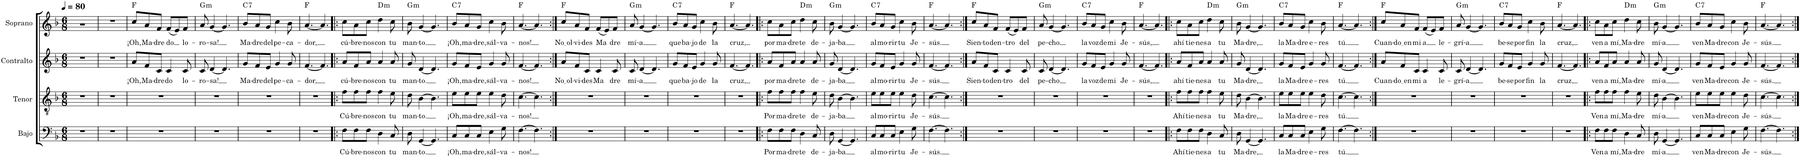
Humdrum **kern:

**kern	**text	**kern	**text	**kern	**text	**kern	**text	**harte
*part4	*part4	*part3	*part3	*part2	*part2	*part1	*part1	*part1
*staff4	*staff4	*staff3	*staff3	*staff2	*staff2	*staff1	*staff1	*
*I"Bajo	*	*I"Tenor	*	*I"Contralto	*	*I"Soprano	*	*
*I'B.	*	*I'T.	*	*I'C.	*	*I'S.	*	*
*clefF4	*	*clefGv2	*	*clefG2	*	*clefG2	*	*
*k[b-]	*	*k[b-]	*	*k[b-]	*	*k[b-]	*	*
*M6/8	*	*M6/8	*	*M6/8	*	*M6/8	*	*
*MM80	*	*MM80	*	*MM80	*	*MM80	*	*
=1	=1	=1	=1	=1	=1	=1	=1	=1
2.r	.	2.r	.	2.r	.	2.rg	.	.
=2	=2	=2	=2	=2	=2	=2	=2	=2
2.r	.	2.r	.	2.r	.	2.r	.	.
=3	=3	=3	=3	=3	=3	=3	=3	=3
!	!	!	!	!	!LO:LY:b	!	!LO:LY:b	!
2.r	.	2.r	.	8a/L	¡Oh,	8cc/L	¡Oh,	F:maj
!	!	!	!	!	!LO:LY:b	!	!LO:LY:b	!
.	.	.	.	8f/	Ma-	8a/	Ma-	.
!	!	!	!	!	!LO:LY:b	!	!LO:LY:b	!
.	.	.	.	8c/J	-dre	8f/J	-dre	.
!	!	!	!	!	!LO:LY:b	!	!LO:LY:b	!
.	.	.	.	4c/	do	(8f/L	do	.
.	.	.	.	.	.	8e/)	.	.
!	!	!	!	!	!LO:LY:b	!	!LO:LY:b	!
.	.	.	.	8c/	lo-	8f/J	lo-	.
=4	=4	=4	=4	=4	=4	=4	=4	=4
!	!	!	!	!	!LO:LY:b	!	!LO:LY:b	!LO:H:kt=m
2.r	.	2.r	.	8c/	-ro-	8a/	-ro-	G:min
!	!	!	!	!	!LO:LY:b	!	!LO:LY:b	!
.	.	.	.	[4d/	-sa!	[4g/	-sa!	.
.	.	.	.	4.d/]	.	4.g/]	.	.
=5	=5	=5	=5	=5	=5	=5	=5	=5
!	!	!	!	!	!LO:LY:b	!	!LO:LY:b	!LO:H:kt=7
2.r	.	2.r	.	8g/L	Ma-	8b-/L	Ma-	C:7
!	!	!	!	!	!LO:LY:b	!	!LO:LY:b	!
.	.	.	.	8f/	-dre	8a/	-dre	.
!	!	!	!	!	!LO:LY:b	!	!LO:LY:b	!
.	.	.	.	8e/J	del	8g/J	del	.
!	!	!	!	!	!LO:LY:b	!	!LO:LY:b	!
.	.	.	.	4g/	pe-	4cc\	pe-	.
!	!	!	!	!	!LO:LY:b	!	!LO:LY:b	!
.	.	.	.	8g/	-ca-	8b-\	-ca-	.
=6	=6	=6	=6	=6	=6	=6	=6	=6
!	!	!	!	!	!LO:LY:b	!	!LO:LY:b	!
2.r	.	2.r	.	[4.f/	-dor,	[4.a/	-dor,	F:maj
.	.	.	.	4.f/]	.	4.a/]	.	.
=7!|:	=7!|:	=7!|:	=7!|:	=7!|:	=7!|:	=7!|:	=7!|:	=7!|:
!	!LO:LY:b	!	!LO:LY:b	!	!LO:LY:b	!	!LO:LY:b	!
8F\L	Cú-	8f\L	Cú-	8a/L	cú-	8cc\L	cú-	.
!	!LO:LY:b	!	!LO:LY:b	!	!LO:LY:b	!	!LO:LY:b	!
8F\	-bre-	8f\	-bre-	8f/	-bre-	8a\	-bre-	.
!	!LO:LY:b	!	!LO:LY:b	!	!LO:LY:b	!	!LO:LY:b	!
8F\J	-nos	8f\J	-nos	8a/J	-nos	8cc\J	-nos	.
!	!LO:LY:b	!	!LO:LY:b	!	!LO:LY:b	!	!LO:LY:b	!LO:H:kt=m
4D\	con	4f\	con	4a/	con	4dd\	con	D:min
!	!LO:LY:b	!	!LO:LY:b	!	!LO:LY:b	!	!LO:LY:b	!
8C/	tu	8e\	tu	8a/	tu	8cc\	tu	.
=8	=8	=8	=8	=8	=8	=8	=8	=8
!	!LO:LY:b	!	!LO:LY:b	!	!LO:LY:b	!	!LO:LY:b	!LO:H:kt=m
8D\	man-	8d\	man-	8g/	man-	8b-\	man-	G:min
!	!LO:LY:b	!	!LO:LY:b	!	!LO:LY:b	!	!LO:LY:b	!
[4GG/	-to.	[4B-\	-to.	[4d/	-to.	[4g/	-to.	.
4.GG/]	.	4.B-\]	.	4.d/]	.	4.g/]	.	.
=9	=9	=9	=9	=9	=9	=9	=9	=9
!	!LO:LY:b	!	!LO:LY:b	!	!LO:LY:b	!	!LO:LY:b	!LO:H:kt=7
8C/L	¡Oh,	8e\L	¡Oh,	8g/L	¡Oh,	8b-/L	¡Oh,	C:7
!	!LO:LY:b	!	!LO:LY:b	!	!LO:LY:b	!	!LO:LY:b	!
8C/	ma-	8e\	ma-	8f/	ma-	8a/	ma-	.
!	!LO:LY:b	!	!LO:LY:b	!	!LO:LY:b	!	!LO:LY:b	!
8C/J	-dre,	8e\J	-dre,	8e/J	-dre,	8g/J	-dre,	.
!	!LO:LY:b	!	!LO:LY:b	!	!LO:LY:b	!	!LO:LY:b	!
4E\	sál-	4e\	sál-	4g/	sál-	4cc\	sál-	.
!	!LO:LY:b	!	!LO:LY:b	!	!LO:LY:b	!	!LO:LY:b	!
8G\	-va-	8d\	-va-	8g/	-va-	8b-\	-va-	.
=10	=10	=10	=10	=10	=10	=10	=10	=10
!	!LO:LY:b	!	!LO:LY:b	!	!LO:LY:b	!	!LO:LY:b	!
[4.F\	-nos!	[4.c\	-nos!	[4.f/	-nos!	[4.a/	-nos!	F:maj
4.F\]	.	4.c\]	.	4.f/]	.	4.a/]	.	.
=11:|!	=11:|!	=11:|!	=11:|!	=11:|!	=11:|!	=11:|!	=11:|!	=11:|!
!	!	!	!	!	!LO:LY:b	!	!LO:LY:b	!
2.r	.	2.r	.	8a/L	No ol	8cc/L	No ol	F:maj
!	!	!	!	!	!LO:LY:b	!	!LO:LY:b	!
.	.	.	.	8f/	-vi-	8a/	-vi-	.
!	!	!	!	!	!LO:LY:b	!	!LO:LY:b	!
.	.	.	.	8c/J	-des	8f/J	-des	.
!	!	!	!	!	!LO:LY:b	!	!LO:LY:b	!
.	.	.	.	4c/	Ma	(8f/L	Ma	.
.	.	.	.	.	.	8e/)	.	.
!	!	!	!	!	!LO:LY:b	!	!LO:LY:b	!
.	.	.	.	8c/	dre	8f/J	dre	.
=12	=12	=12	=12	=12	=12	=12	=12	=12
!	!	!	!	!	!LO:LY:b	!	!LO:LY:b	!LO:H:kt=m
2.r	.	2.r	.	8c/	mí-	8a/	mí-	G:min
!	!	!	!	!	!LO:LY:b	!	!LO:LY:b	!
.	.	.	.	[4d/	-a	[4g/	-a	.
.	.	.	.	4.d/]	.	4.g/]	.	.
=13	=13	=13	=13	=13	=13	=13	=13	=13
!	!	!	!	!	!LO:LY:b	!	!LO:LY:b	!LO:H:kt=7
2.r	.	2.r	.	8g/L	que	8b-/L	que	C:7
!	!	!	!	!	!LO:LY:b	!	!LO:LY:b	!
.	.	.	.	8f/	ba-	8a/	ba-	.
!	!	!	!	!	!LO:LY:b	!	!LO:LY:b	!
.	.	.	.	8e/J	-jo	8g/J	-jo	.
!	!	!	!	!	!LO:LY:b	!	!LO:LY:b	!
.	.	.	.	4g/	de	4cc\	de	.
!	!	!	!	!	!LO:LY:b	!	!LO:LY:b	!
.	.	.	.	8g/	la	8b-\	la	.
=14	=14	=14	=14	=14	=14	=14	=14	=14
!	!	!	!	!	!LO:LY:b	!	!LO:LY:b	!
2.r	.	2.r	.	[4.f/	cruz,	[4.a/	cruz,	F:maj
.	.	.	.	4.f/]	.	4.a/]	.	.
=15!|:	=15!|:	=15!|:	=15!|:	=15!|:	=15!|:	=15!|:	=15!|:	=15!|:
!	!LO:LY:b	!	!LO:LY:b	!	!LO:LY:b	!	!LO:LY:b	!
8F\L	Por	8f\L	Por	8a/L	por	8cc\L	por	.
!	!LO:LY:b	!	!LO:LY:b	!	!LO:LY:b	!	!LO:LY:b	!
8F\	ma-	8f\	ma-	8f/	ma-	8a\	ma-	.
!	!LO:LY:b	!	!LO:LY:b	!	!LO:LY:b	!	!LO:LY:b	!
8F\J	-dre	8f\J	-dre	8a/J	-dre	8cc\J	-dre	.
!	!LO:LY:b	!	!LO:LY:b	!	!LO:LY:b	!	!LO:LY:b	!LO:H:kt=m
4D\	te	4f\	te	4a/	te	4dd\	te	D:min
!	!LO:LY:b	!	!LO:LY:b	!	!LO:LY:b	!	!LO:LY:b	!
8C/	de-	8e\	de-	8a/	de-	8cc\	de-	.
=16	=16	=16	=16	=16	=16	=16	=16	=16
!	!LO:LY:b	!	!LO:LY:b	!	!LO:LY:b	!	!LO:LY:b	!LO:H:kt=m
8D\	-ja-	8d\	-ja-	8g/	-ja-	8b-\	-ja-	G:min
!	!LO:LY:b	!	!LO:LY:b	!	!LO:LY:b	!	!LO:LY:b	!
[4GG/	-ba	[4B-\	-ba	[4d/	-ba	[4g/	-ba	.
4.GG/]	.	4.B-\]	.	4.d/]	.	4.g/]	.	.
=17	=17	=17	=17	=17	=17	=17	=17	=17
!	!LO:LY:b	!	!LO:LY:b	!	!LO:LY:b	!	!LO:LY:b	!LO:H:kt=7
8C/L	al	8e\L	al	8g/L	al	8b-/L	al	C:7
!	!LO:LY:b	!	!LO:LY:b	!	!LO:LY:b	!	!LO:LY:b	!
8C/	mo-	8e\	mo-	8f/	mo-	8a/	mo-	.
!	!LO:LY:b	!	!LO:LY:b	!	!LO:LY:b	!	!LO:LY:b	!
8C/J	-rir	8e\J	-rir	8e/J	-rir	8g/J	-rir	.
!	!LO:LY:b	!	!LO:LY:b	!	!LO:LY:b	!	!LO:LY:b	!
4E\	tu	4e\	tu	4g/	tu	4cc\	tu	.
!	!LO:LY:b	!	!LO:LY:b	!	!LO:LY:b	!	!LO:LY:b	!
8G\	Je-	8d\	Je-	8g/	Je-	8b-\	Je-	.
=18	=18	=18	=18	=18	=18	=18	=18	=18
!	!LO:LY:b	!	!LO:LY:b	!	!LO:LY:b	!	!LO:LY:b	!
[4.F\	-sús.	[4.c\	-sús.	[4.f/	-sús.	[4.a/	-sús.	F:maj
4.F\]	.	4.c\]	.	4.f/]	.	4.a/]	.	.
=19:|!	=19:|!	=19:|!	=19:|!	=19:|!	=19:|!	=19:|!	=19:|!	=19:|!
!	!	!	!	!	!LO:LY:b	!	!LO:LY:b	!
2.r	.	2.r	.	8a/L	Sien-	8cc/L	Sien-	F:maj
!	!	!	!	!	!LO:LY:b	!	!LO:LY:b	!
.	.	.	.	8f/	-to	8a/	-to	.
!	!	!	!	!	!LO:LY:b	!	!LO:LY:b	!
.	.	.	.	8c/J	den-	8f/J	den-	.
!	!	!	!	!	!LO:LY:b	!	!LO:LY:b	!
.	.	.	.	4c/	-tro	(8f/L	-tro	.
.	.	.	.	.	.	8e/)	.	.
!	!	!	!	!	!LO:LY:b	!	!LO:LY:b	!
.	.	.	.	8c/	del	8f/J	del	.
=20	=20	=20	=20	=20	=20	=20	=20	=20
!	!	!	!	!	!LO:LY:b	!	!LO:LY:b	!LO:H:kt=m
2.r	.	2.r	.	8c/	pe-	8a/	pe-	G:min
!	!	!	!	!	!LO:LY:b	!	!LO:LY:b	!
.	.	.	.	[4d/	-cho	[4g/	-cho	.
.	.	.	.	4.d/]	.	4.g/]	.	.
=21	=21	=21	=21	=21	=21	=21	=21	=21
!	!	!	!	!	!LO:LY:b	!	!LO:LY:b	!LO:H:kt=7
2.r	.	2.r	.	8g/L	la	8b-/L	la	C:7
!	!	!	!	!	!LO:LY:b	!	!LO:LY:b	!
.	.	.	.	8f/	voz	8a/	voz	.
!	!	!	!	!	!LO:LY:b	!	!LO:LY:b	!
.	.	.	.	8e/J	de	8g/J	de	.
!	!	!	!	!	!LO:LY:b	!	!LO:LY:b	!
.	.	.	.	4g/	mi	4cc\	mi	.
!	!	!	!	!	!LO:LY:b	!	!LO:LY:b	!
.	.	.	.	8g/	Je-	8b-\	Je-	.
=22	=22	=22	=22	=22	=22	=22	=22	=22
!	!	!	!	!	!LO:LY:b	!	!LO:LY:b	!
2.r	.	2.r	.	[4.f/	-sús,	[4.a/	-sús,	F:maj
.	.	.	.	4.f/]	.	4.a/]	.	.
=23!|:	=23!|:	=23!|:	=23!|:	=23!|:	=23!|:	=23!|:	=23!|:	=23!|:
!	!LO:LY:b	!	!LO:LY:b	!	!LO:LY:b	!	!LO:LY:b	!
8F\L	Ahí	8f\L	Ahí	8a/L	ahí	8cc\L	ahí	.
!	!LO:LY:b	!	!LO:LY:b	!	!LO:LY:b	!	!LO:LY:b	!
8F\	tie-	8f\	tie-	8f/	tie-	8a\	tie-	.
!	!LO:LY:b	!	!LO:LY:b	!	!LO:LY:b	!	!LO:LY:b	!
8F\J	-nes	8f\J	-nes	8a/J	-nes	8cc\J	-nes	.
!	!LO:LY:b	!	!LO:LY:b	!	!LO:LY:b	!	!LO:LY:b	!LO:H:kt=m
4D\	a	4f\	a	4a/	a	4dd\	a	D:min
!	!LO:LY:b	!	!LO:LY:b	!	!LO:LY:b	!	!LO:LY:b	!
8C/	tu	8e\	tu	8a/	tu	8cc\	tu	.
=24	=24	=24	=24	=24	=24	=24	=24	=24
!	!LO:LY:b	!	!LO:LY:b	!	!LO:LY:b	!	!LO:LY:b	!LO:H:kt=m
8D\	Ma-	8d\	Ma-	8g/	Ma-	8b-\	Ma-	G:min
!	!LO:LY:b	!	!LO:LY:b	!	!LO:LY:b	!	!LO:LY:b	!
[4GG/	-dre,	[4B-\	-dre,	[4d/	-dre,	[4g/	-dre,	.
4.GG/]	.	4.B-\]	.	4.d/]	.	4.g/]	.	.
=25	=25	=25	=25	=25	=25	=25	=25	=25
!	!LO:LY:b	!	!LO:LY:b	!	!LO:LY:b	!	!LO:LY:b	!LO:H:kt=7
8C/L	la	8e\L	la	8g/L	la	8b-/L	la	C:7
!	!LO:LY:b	!	!LO:LY:b	!	!LO:LY:b	!	!LO:LY:b	!
8C/	Ma-	8e\	Ma-	8f/	Ma-	8a/	Ma-	.
!	!LO:LY:b	!	!LO:LY:b	!	!LO:LY:b	!	!LO:LY:b	!
8C/J	-dre	8e\J	-dre	8e/J	-dre	8g/J	-dre	.
!	!LO:LY:b	!	!LO:LY:b	!	!LO:LY:b	!	!LO:LY:b	!
4E\	e-	4e\	e-	4g/	e-	4cc\	e-	.
!	!LO:LY:b	!	!LO:LY:b	!	!LO:LY:b	!	!LO:LY:b	!
8G\	-res	8d\	-res	8g/	-res	8b-\	-res	.
=26	=26	=26	=26	=26	=26	=26	=26	=26
!	!LO:LY:b	!	!LO:LY:b	!	!LO:LY:b	!	!LO:LY:b	!
[4.F\	tú.	[4.c\	tú.	[4.f/	tú.	[4.a/	tú.	F:maj
4.F\]	.	4.c\]	.	4.f/]	.	4.a/]	.	.
=27:|!	=27:|!	=27:|!	=27:|!	=27:|!	=27:|!	=27:|!	=27:|!	=27:|!
!	!	!	!	!	!LO:LY:b	!	!LO:LY:b	!
2.r	.	2.r	.	8a/L	Cuan-	8cc/L	Cuan-	F:maj
!	!	!	!	!	!LO:LY:b	!	!LO:LY:b	!
.	.	.	.	8f/	do en	8a/	do en	.
!	!	!	!	!	!LO:LY:b	!	!LO:LY:b	!
.	.	.	.	8c/J	mi	8f/J	mi	.
!	!	!	!	!	!LO:LY:b	!	!LO:LY:b	!
.	.	.	.	4c/	a	(8f/L	a	.
.	.	.	.	.	.	8e/)	.	.
!	!	!	!	!	!LO:LY:b	!	!LO:LY:b	!
.	.	.	.	8c/	le-	8f/J	le-	.
=28	=28	=28	=28	=28	=28	=28	=28	=28
!	!	!	!	!	!LO:LY:b	!	!LO:LY:b	!LO:H:kt=m
2.r	.	2.r	.	8c/	-grí-	8a/	-grí-	G:min
!	!	!	!	!	!LO:LY:b	!	!LO:LY:b	!
.	.	.	.	[4d/	-a	[4g/	-a	.
.	.	.	.	4.d/]	.	4.g/]	.	.
=29	=29	=29	=29	=29	=29	=29	=29	=29
!	!	!	!	!	!LO:LY:b	!	!LO:LY:b	!LO:H:kt=7
2.r	.	2.r	.	8g/L	be-	8b-/L	be-	C:7
!	!	!	!	!	!LO:LY:b	!	!LO:LY:b	!
.	.	.	.	8f/	-se	8a/	-se	.
!	!	!	!	!	!LO:LY:b	!	!LO:LY:b	!
.	.	.	.	8e/J	por	8g/J	por	.
!	!	!	!	!	!LO:LY:b	!	!LO:LY:b	!
.	.	.	.	4g/	fin	4cc\	fin	.
!	!	!	!	!	!LO:LY:b	!	!LO:LY:b	!
.	.	.	.	8g/	la	8b-\	la	.
=30	=30	=30	=30	=30	=30	=30	=30	=30
!	!	!	!	!	!LO:LY:b	!	!LO:LY:b	!
2.r	.	2.r	.	[4.f/	cruz,	[4.a/	cruz,	F:maj
.	.	.	.	4.f/]	.	4.a/]	.	.
=31!|:	=31!|:	=31!|:	=31!|:	=31!|:	=31!|:	=31!|:	=31!|:	=31!|:
!	!LO:LY:b	!	!LO:LY:b	!	!LO:LY:b	!	!LO:LY:b	!
8F\L	Ven	8f\L	Ven	8a/L	ven	8cc\L	ven	.
!	!LO:LY:b	!	!LO:LY:b	!	!LO:LY:b	!	!LO:LY:b	!
8F\	a	8f\	a	8f/	a	8a\	a	.
!	!LO:LY:b	!	!LO:LY:b	!	!LO:LY:b	!	!LO:LY:b	!
8F\J	mí,	8f\J	mí,	8a/J	mí,	8cc\J	mí,	.
!	!LO:LY:b	!	!LO:LY:b	!	!LO:LY:b	!	!LO:LY:b	!LO:H:kt=m
4D\	Ma-	4f\	Ma-	4a/	Ma-	4dd\	Ma-	D:min
!	!LO:LY:b	!	!LO:LY:b	!	!LO:LY:b	!	!LO:LY:b	!
8C/	-dre	8e\	-dre	8a/	-dre	8cc\	-dre	.
=32	=32	=32	=32	=32	=32	=32	=32	=32
!	!LO:LY:b	!	!LO:LY:b	!	!LO:LY:b	!	!LO:LY:b	!LO:H:kt=m
8D\	mí-	8d\	mí-	8g/	mí-	8b-\	mí-	G:min
!	!LO:LY:b	!	!LO:LY:b	!	!LO:LY:b	!	!LO:LY:b	!
[4GG/	-a	[4B-\	-a	[4d/	-a	[4g/	-a	.
4.GG/]	.	4.B-\]	.	4.d/]	.	4.g/]	.	.
=33	=33	=33	=33	=33	=33	=33	=33	=33
!	!LO:LY:b	!	!LO:LY:b	!	!LO:LY:b	!	!LO:LY:b	!LO:H:kt=7
8C/L	ven	8e\L	ven	8g/L	ven	8b-/L	ven	C:7
!	!LO:LY:b	!	!LO:LY:b	!	!LO:LY:b	!	!LO:LY:b	!
8C/	Ma-	8e\	Ma-	8f/	Ma-	8a/	Ma-	.
!	!LO:LY:b	!	!LO:LY:b	!	!LO:LY:b	!	!LO:LY:b	!
8C/J	-dre	8e\J	-dre	8e/J	-dre	8g/J	-dre	.
!	!LO:LY:b	!	!LO:LY:b	!	!LO:LY:b	!	!LO:LY:b	!
4E\	con	4e\	con	4g/	con	4cc\	con	.
!	!LO:LY:b	!	!LO:LY:b	!	!LO:LY:b	!	!LO:LY:b	!
8G\	Je-	8d\	Je-	8g/	Je-	8b-\	Je-	.
=34	=34	=34	=34	=34	=34	=34	=34	=34
!	!LO:LY:b	!	!LO:LY:b	!	!LO:LY:b	!	!LO:LY:b	!
[4.F\	-sús.	[4.c\	-sús.	[4.f/	-sús.	[4.a/	-sús.	F:maj
4.F\]	.	4.c\]	.	4.f/]	.	4.a/]	.	.
=:|!	=:|!	=:|!	=:|!	=:|!	=:|!	=:|!	=:|!	=:|!
*-	*-	*-	*-	*-	*-	*-	*-	*-
